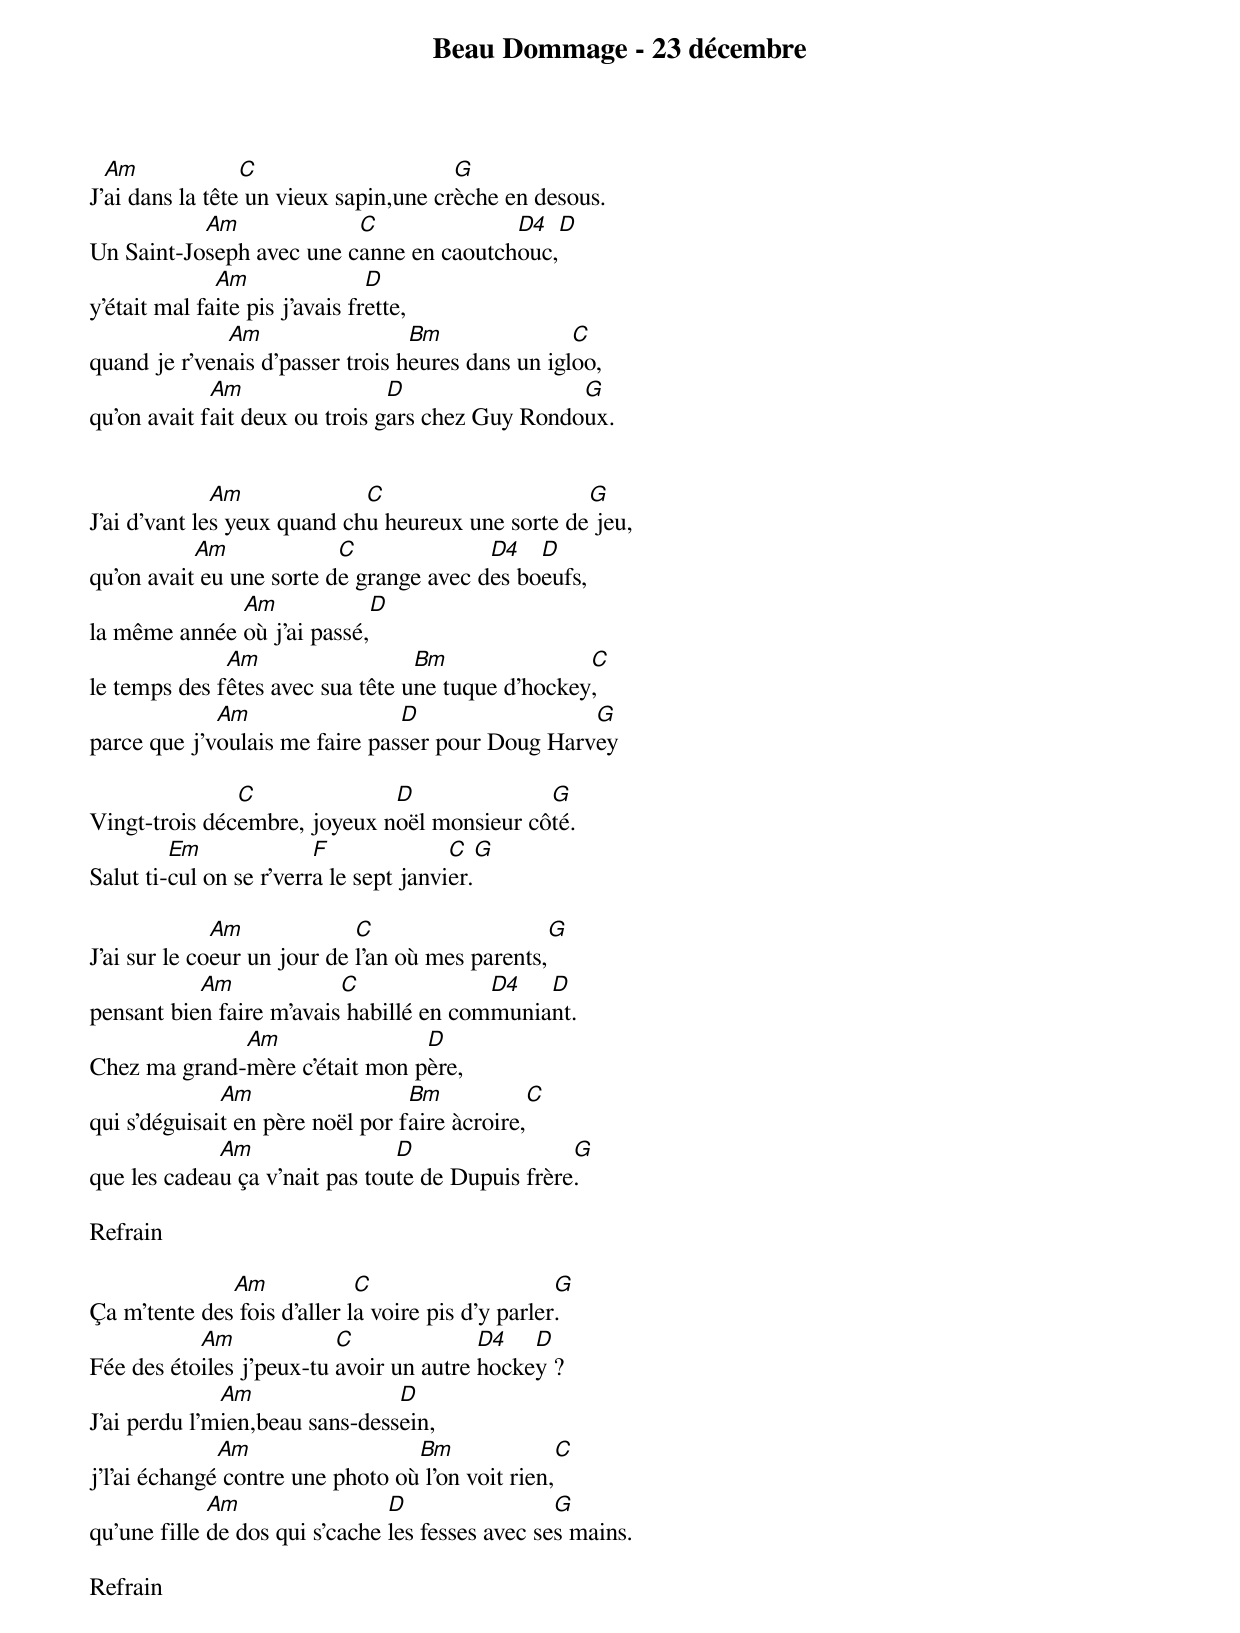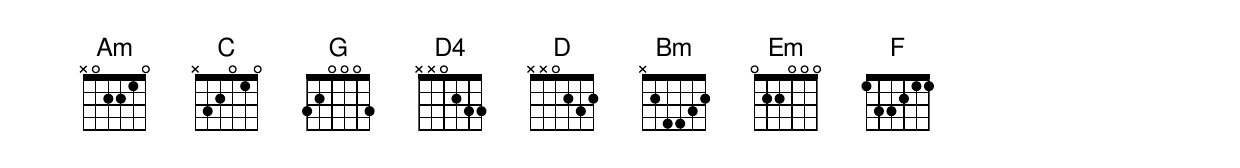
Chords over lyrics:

Beau Dommage - 23 décembre

   Am             C                     G
 J'ai dans la tête un vieux sapin,une crèche en desous.
            Am             C              D4   D
 Un Saint-Joseph avec une canne en caoutchouc,
               Am                D
 y'était mal faite pis j'avais frette,
               Am                  Bm               C
 quand je r'venais d'passer trois heures dans un igloo,
              Am                 D                 G
 qu'on avait fait deux ou trois gars chez Guy Rondoux.


               Am             C                     G
 J'ai d'vant les yeux quand chu heureux une sorte de jeu,
            Am             C              D4   D
 qu'on avait eu une sorte de grange avec des boeufs,
               Am                D
 la même année où j'ai passé,
               Am                  Bm               C
 le temps des fêtes avec sua tête une tuque d'hockey,
              Am                 D                 G
 parce que j'voulais me faire passer pour Doug Harvey

                C              D              G
 Vingt-trois décembre, joyeux noël monsieur côté.
          Em              F              C      G
 Salut ti-cul on se r'verra le sept janvier.

               Am             C                     G
 J'ai sur le coeur un jour de l'an où mes parents,
            Am             C              D4   D
 pensant bien faire m'avais habillé en communiant.
               Am                D
 Chez ma grand-mère c'était mon père,
               Am                  Bm               C
 qui s'déguisait en père noël por faire àcroire,
              Am                 D                 G
 que les cadeau ça v'nait pas toute de Dupuis frère.

 Refrain

               Am             C                     G
 Ça m'tente des fois d'aller la voire pis d'y parler.
            Am             C              D4   D
 Fée des étoiles j'peux-tu avoir un autre hockey ?
               Am                D
 J'ai perdu l'mien,beau sans-dessein,
               Am                  Bm               C
 j'l'ai échangé contre une photo où l'on voit rien,
              Am                 D                 G
 qu'une fille de dos qui s'cache les fesses avec ses mains.

 Refrain
